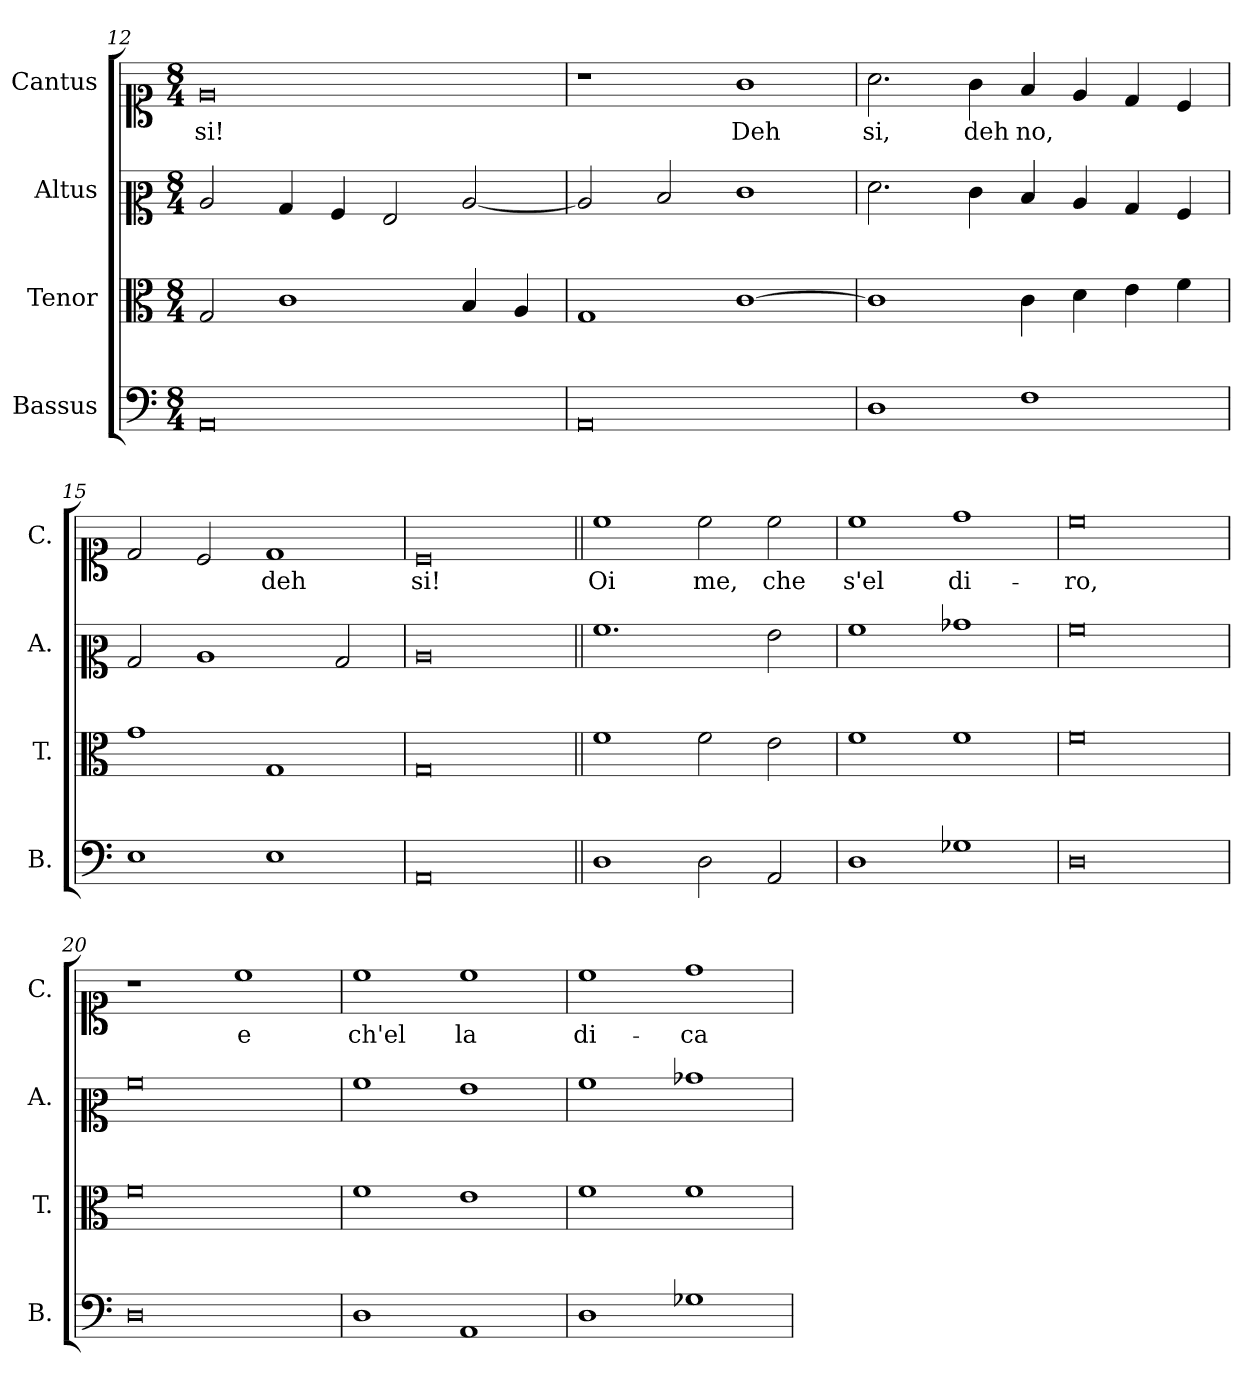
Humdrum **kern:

**kern	**kern	**kern	**kern	**text
*part4	*part3	*part2	*part1	*part1
*staff4	*staff3	*staff2	*staff1	*staff1
*I"Bassus	*I"Tenor	*I"Altus	*I"Cantus	*
*I'B.	*I'T.	*I'A.	*I'C.	*
*clefF4	*clefC3	*clefC2	*clefC1	*
*k[]	*k[]	*k[]	*k[]	*
*M8/4	*M8/4	*M8/4	*M8/4	*
=12	=12	=12	=12	=12
!	!	!	!	!LO:LY:b
0AA	2G/	2c/	0e	si!
.	1c	4B/	.	.
.	.	4A/	.	.
.	.	2G/	.	.
.	4B/	[2c/	.	.
.	4A/	.	.	.
=13	=13	=13	=13	=13
0AA	1G	2c/]	1r	.
.	.	2d/	.	.
!	!	!	!	!LO:LY:b
.	[1c	1e	1g	Deh
!!LO:LB:g=z
=14	=14	=14	=14	=14
!	!	!	!	!LO:LY:b
1D	1c]	2.f\	2.a\	si,
!	!	!	!	!LO:LY:b
.	.	4e\	4g\	deh
!	!	!	!	!LO:LY:b
1F	4c\	4d/	4f/	-no,
.	4d\	4c/	4e/	.
.	4e\	4B/	4d/	.
.	4f\	4A/	4c/	.
=15	=15	=15	=15	=15
1E	1g	2B/	2d/	.
.	.	1c	2c/	.
!	!	!	!	!LO:LY:b
1E	1G	.	1d	deh
.	.	2B/	.	.
=16	=16	=16	=16	=16
!	!	!	!	!LO:LY:b
0AA	0G	0c	0c	si!
=17||	=17||	=17||	=17||	=17||
!	!	!	!	!LO:LY:b
1D	1f	1.a	1cc	Oi
!	!	!	!	!LO:LY:b
2D\	2f\	.	2cc\	me,
!	!	!	!	!LO:LY:b
2AA/	2e\	2g\	2cc\	che
=18	=18	=18	=18	=18
!	!	!	!	!LO:LY:b
1D	1f	1a	1cc	s'el
!	!	!	!	!LO:LY:b
1G-X	1f	1b-X	1dd	di-
=19	=19	=19	=19	=19
!	!	!	!	!LO:LY:b
0D	0f	0a	0cc	-ro,
=20	=20	=20	=20	=20
0D	0f	0a	1r	.
!	!	!	!	!LO:LY:b
.	.	.	1cc	e
=21	=21	=21	=21	=21
!	!	!	!	!LO:LY:b
1D	1f	1a	1cc	ch'el
!	!	!	!	!LO:LY:b
1AA	1e	1g	1cc	la
!!LO:PB:g=z
=22	=22	=22	=22	=22
!	!	!	!	!LO:LY:b
1D	1f	1a	1cc	di-
!	!	!	!	!LO:LY:b
1G-X	1f	1b-X	1dd	-ca
=	=	=	=	=
*-	*-	*-	*-	*-
